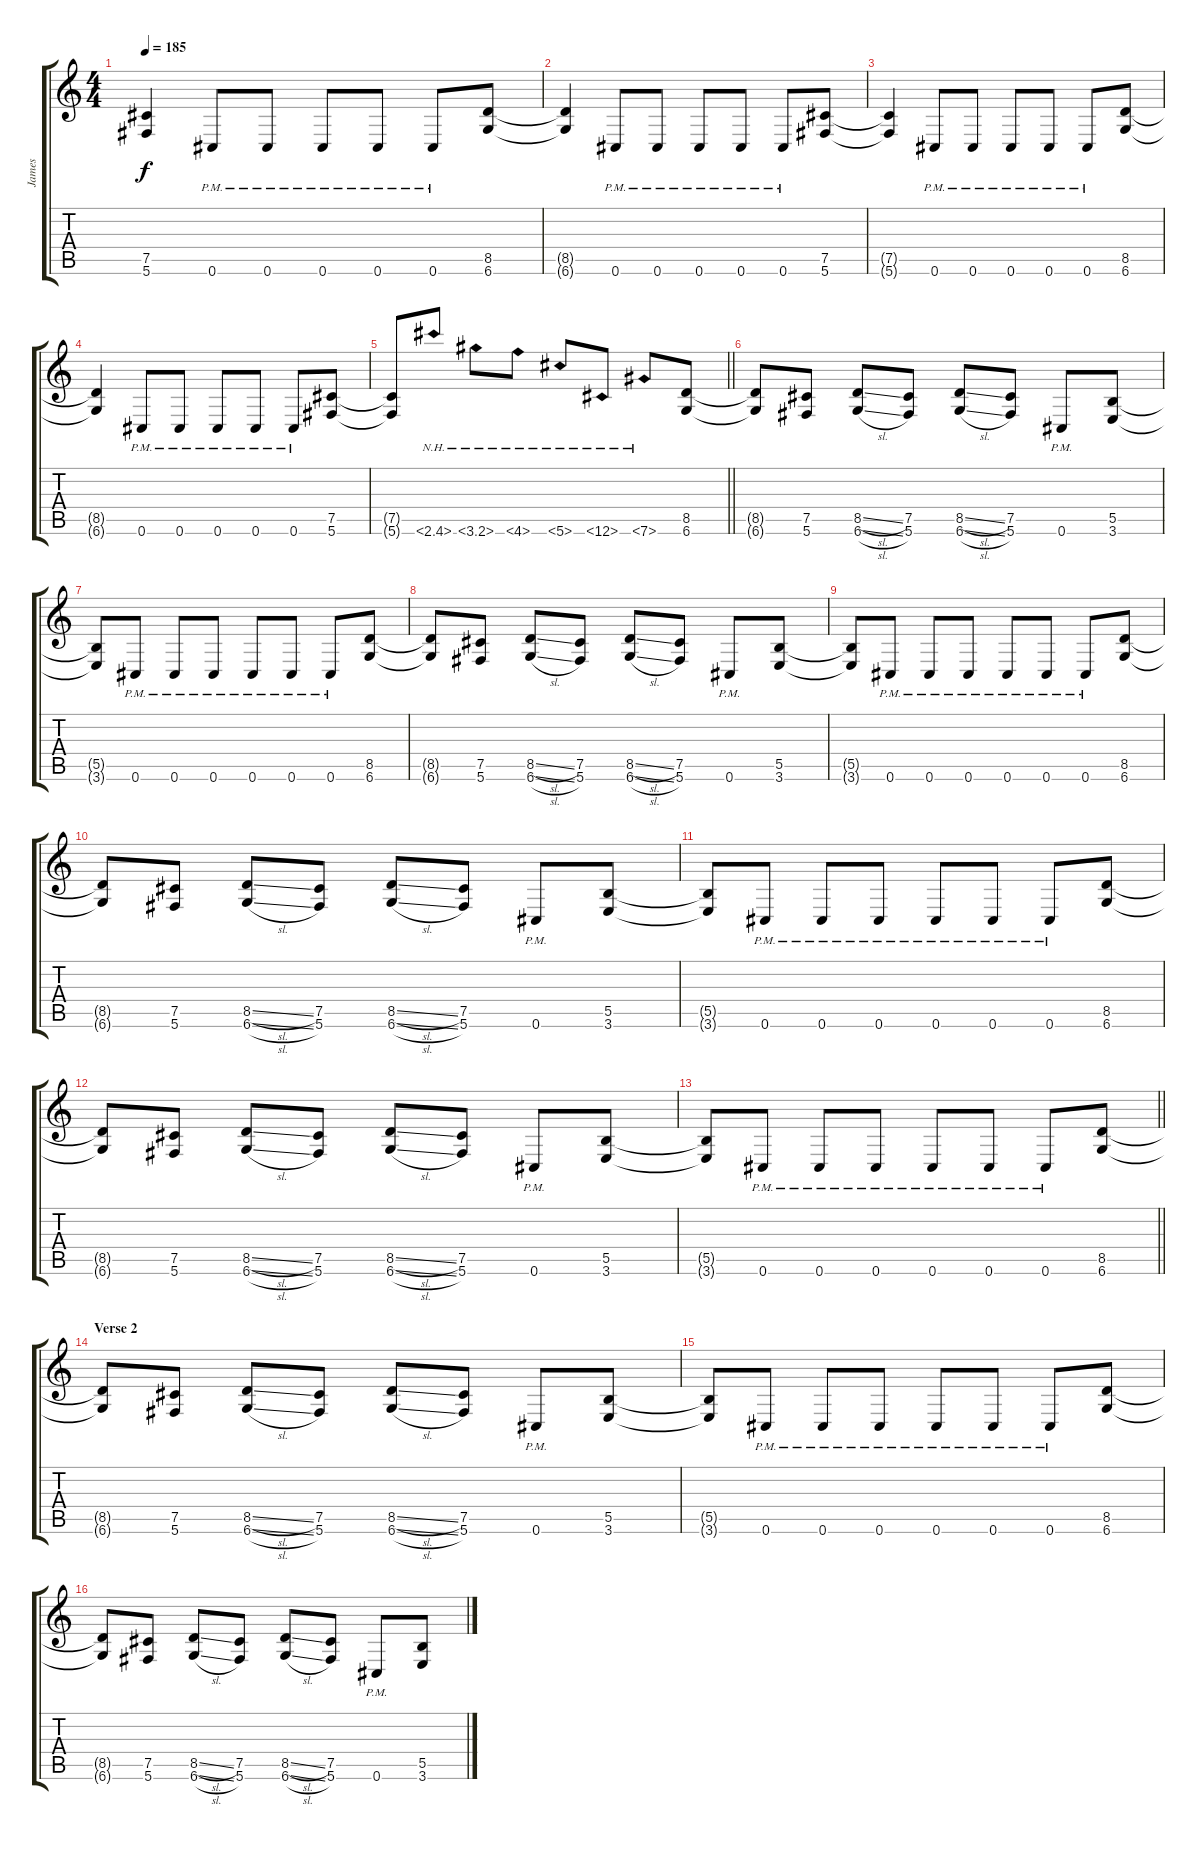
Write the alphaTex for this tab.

\track ("James" "James") {instrument distortionguitar}
\staff {score tabs}
\tuning (Db4 Ab3 E3 B2 Gb2 Db2) {hide}
\ts (4 4)
\tempo 185
\clef g2
\ks c
(7.5{t} 5.6{t}).4{dy f} 0.6{pm}.8 0.6{pm}.8 0.6{pm}.8 0.6{pm}.8 0.6{pm}.8 (8.5 6.6).8 |
(8.5{t} 6.6{t}).4 0.6{pm}.8 0.6{pm}.8 0.6{pm}.8 0.6{pm}.8 0.6{pm}.8 (7.5 5.6).8 |
(7.5{t} 5.6{t}).4 0.6{pm}.8 0.6{pm}.8 0.6{pm}.8 0.6{pm}.8 0.6{pm}.8 (8.5 6.6).8 |
(8.5{t} 6.6{t}).4 0.6{pm}.8 0.6{pm}.8 0.6{pm}.8 0.6{pm}.8 0.6{pm}.8 (7.5 5.6).8 |
\barLineRight lightlight
(7.5{t} 5.6{t}).8 2.6{nh}.8 3.6{nh}.8 4.6{nh}.8 5.6{nh}.8 6.6{nh}.8 7.6{nh}.8 (8.5 6.6).8 |
\section ("" "")
(8.5{t} 6.6{t}).8 (7.5 5.6).8 (8.5{sl} 6.6{sl}).8 (7.5 5.6).8 (8.5{sl} 6.6{sl}).8 (7.5 5.6).8 0.6{pm}.8 (5.5 3.6).8 |
(5.5{t} 3.6{t}).8 0.6{pm}.8 0.6{pm}.8 0.6{pm}.8 0.6{pm}.8 0.6{pm}.8 0.6{pm}.8 (8.5 6.6).8 |
(8.5{t} 6.6{t}).8 (7.5 5.6).8 (8.5{sl} 6.6{sl}).8 (7.5 5.6).8 (8.5{sl} 6.6{sl}).8 (7.5 5.6).8 0.6{pm}.8 (5.5 3.6).8 |
(5.5{t} 3.6{t}).8 0.6{pm}.8 0.6{pm}.8 0.6{pm}.8 0.6{pm}.8 0.6{pm}.8 0.6{pm}.8 (8.5 6.6).8 |
(8.5{t} 6.6{t}).8 (7.5 5.6).8 (8.5{sl} 6.6{sl}).8 (7.5 5.6).8 (8.5{sl} 6.6{sl}).8 (7.5 5.6).8 0.6{pm}.8 (5.5 3.6).8 |
(5.5{t} 3.6{t}).8 0.6{pm}.8 0.6{pm}.8 0.6{pm}.8 0.6{pm}.8 0.6{pm}.8 0.6{pm}.8 (8.5 6.6).8 |
(8.5{t} 6.6{t}).8 (7.5 5.6).8 (8.5{sl} 6.6{sl}).8 (7.5 5.6).8 (8.5{sl} 6.6{sl}).8 (7.5 5.6).8 0.6{pm}.8 (5.5 3.6).8 |
\barLineRight lightlight
(5.5{t} 3.6{t}).8 0.6{pm}.8 0.6{pm}.8 0.6{pm}.8 0.6{pm}.8 0.6{pm}.8 0.6{pm}.8 (8.5 6.6).8 |
\section ("" "Verse 2")
(8.5{t} 6.6{t}).8 (7.5 5.6).8 (8.5{sl} 6.6{sl}).8 (7.5 5.6).8 (8.5{sl} 6.6{sl}).8 (7.5 5.6).8 0.6{pm}.8 (5.5 3.6).8 |
(5.5{t} 3.6{t}).8 0.6{pm}.8 0.6{pm}.8 0.6{pm}.8 0.6{pm}.8 0.6{pm}.8 0.6{pm}.8 (8.5 6.6).8 |
(8.5{t} 6.6{t}).8 (7.5 5.6).8 (8.5{sl} 6.6{sl}).8 (7.5 5.6).8 (8.5{sl} 6.6{sl}).8 (7.5 5.6).8 0.6{pm}.8 (5.5 3.6).8
